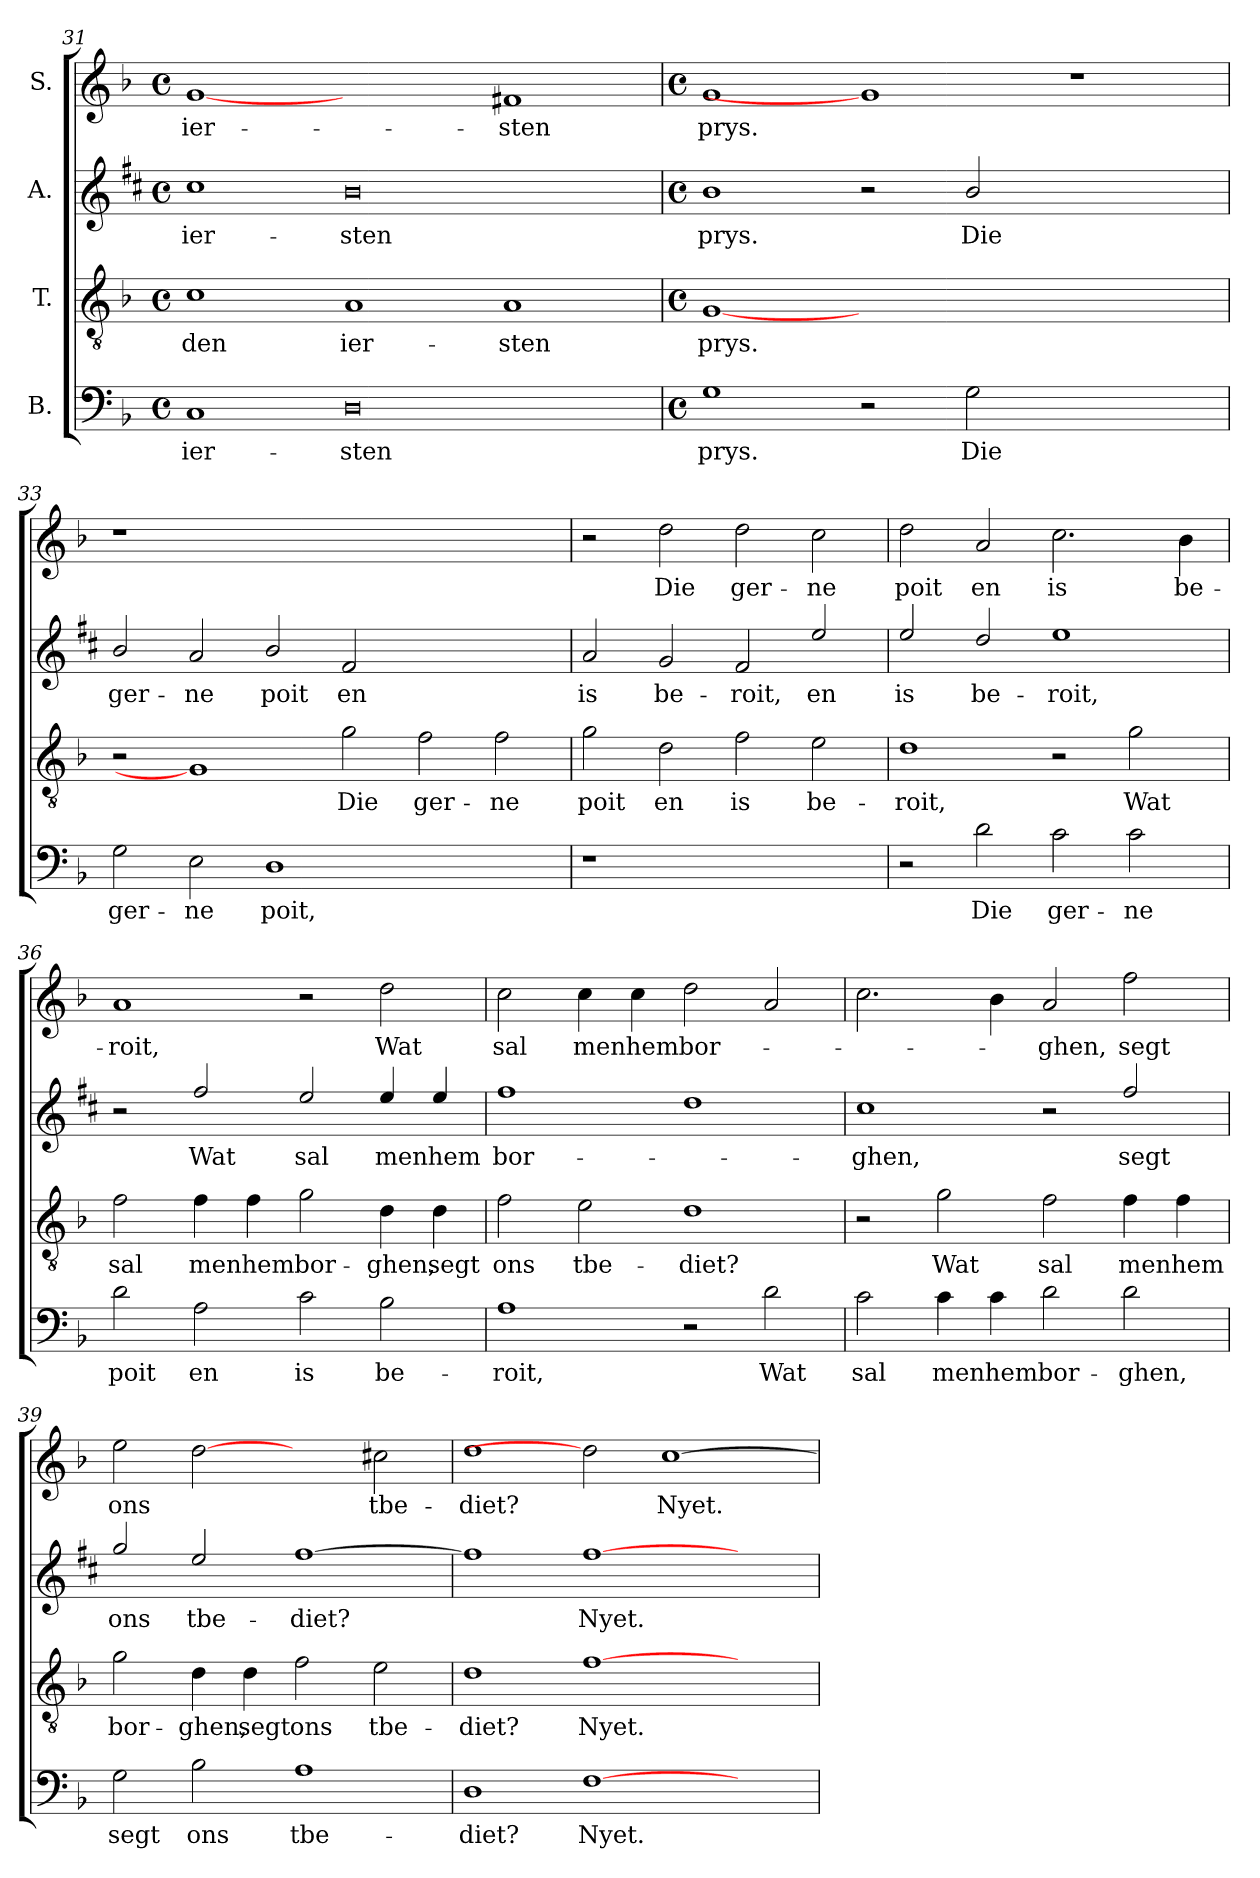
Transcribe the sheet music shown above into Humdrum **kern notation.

**kern	**text	**kern	**text	**kern	**text	**kern	**text
*part4	*part4	*part3	*part3	*part2	*part2	*part1	*part1
*staff4	*staff4	*staff3	*staff3	*staff2	*staff2	*staff1	*staff1
*I"B.	*	*I"T.	*	*I"A.	*	*I"S.	*
*clefF4	*	*clefGv2	*	*clefG2	*	*clefG2	*
*	*	*	*	*ITrd5c9	*	*	*
*k[b-]	*	*k[b-]	*	*k[b-]	*	*k[b-]	*
*F:	*	*F:	*	*F:	*	*F:	*
*M4/4	*	*M4/4	*	*M4/4	*	*M4/4	*
*met(c)	*	*met(c)	*	*met(c)	*	*met(c)	*
=31	=31	=31	=31	=31	=31	=31	=31
1C	ier-	1c	den	1e	ier-	[1g	ier-
0D	-sten	1A	ier-	0d	-sten	1ryy	.
.	.	1A	-sten	.	.	1f#X	-sten
!!LO:LB:g=z
=32	=32	=32	=32	=32	=32	=32	=32
*M4/4	*	*M4/4	*	*M4/4	*	*M4/4	*
*met(c)	*	*met(c)	*	*met(c)	*	*met(c)	*
1G	prys.	[1G	prys.	1d	prys.	1g	prys.
2r	.	0ryy	.	2r	.	1g]	.
2G\	Die	.	.	2d/	Die	.	.
1ryy	.	.	.	1ryy	.	1r	.
=33	=33	=33	=33	=33	=33	=33	=33
2G\	ger-	2r	.	2d/	ger-	1r	.
2E\	-ne	1G]	.	2c/	-ne	.	.
1D	poit,	.	.	2d/	poit	0ryy	.
.	.	2g\	Die	2A/	en	.	.
1ryy	.	2f\	ger-	1ryy	.	.	.
.	.	2f\	-ne	.	.	.	.
=34	=34	=34	=34	=34	=34	=34	=34
1r	.	2g\	poit	2c/	is	2r	.
.	.	2d\	en	2B-/	be-	2dd\	Die
1ryy	.	2f\	is	2A/	-roit,	2dd\	ger-
.	.	2e\	be-	2g/	en	2cc\	-ne
=35	=35	=35	=35	=35	=35	=35	=35
2r	.	1d	-roit,	2g/	is	2dd\	poit
2d\	Die	.	.	2f/	be-	2a/	en
2c\	ger-	2r	.	1g	-roit,	2.cc\	is
2c\	-ne	2g\	Wat	.	.	.	.
.	.	.	.	.	.	4b-\	be-
!!LO:PB:g=z
=36	=36	=36	=36	=36	=36	=36	=36
2d\	poit	2f\	sal	2r	.	1a	-roit,
2A\	en	4f\	men	2a/	Wat	.	.
.	.	4f\	hem	.	.	.	.
2c\	is	2g\	bor-	2g/	sal	2r	.
2B-\	be-	4d\	-ghen,	4g/	men	2dd\	Wat
.	.	4d\	segt	4g/	hem	.	.
=37	=37	=37	=37	=37	=37	=37	=37
1A	-roit,	2f\	ons	1a	bor-	2cc\	sal
.	.	2e\	tbe-	.	.	4cc\	men
.	.	.	.	.	.	4cc\	hem
2r	.	1d	-diet?	1f	.	2dd\	bor-
2d\	Wat	.	.	.	.	2a/	.
=38	=38	=38	=38	=38	=38	=38	=38
2c\	sal	2r	.	1e	-ghen,	2.cc\	.
4c\	men	2g\	Wat	.	.	.	.
4c\	hem	.	.	.	.	4b-\	.
2d\	bor-	2f\	sal	2r	.	2a/	-ghen,
2d\	-ghen,	4f\	men	2a/	segt	2ff\	segt
.	.	4f\	hem	.	.	.	.
=39	=39	=39	=39	=39	=39	=39	=39
2G\	segt	2g\	bor-	2b-/	ons	2ee\	ons
2B-\	ons	4d\	-ghen,	2g/	tbe-	[2dd	.
.	.	4d\	segt	.	.	.	.
1A	tbe-	2f\	ons	[1a	-diet?	2ryy	.
.	.	2e\	tbe-	.	.	2cc#X\	tbe-
!!LO:LB:g=z
=40	=40	=40	=40	=40	=40	=40	=40
1D	-diet?	1d	-diet?	1a]	.	1dd	-diet?
[1F	Nyet.	[1f	Nyet.	[1a	Nyet.	2dd]	.
.	.	.	.	.	.	[1cc	Nyet.
2ryy	.	2ryy	.	2ryy	.	.	.
=	=	=	=	=	=	=	=
*-	*-	*-	*-	*-	*-	*-	*-
